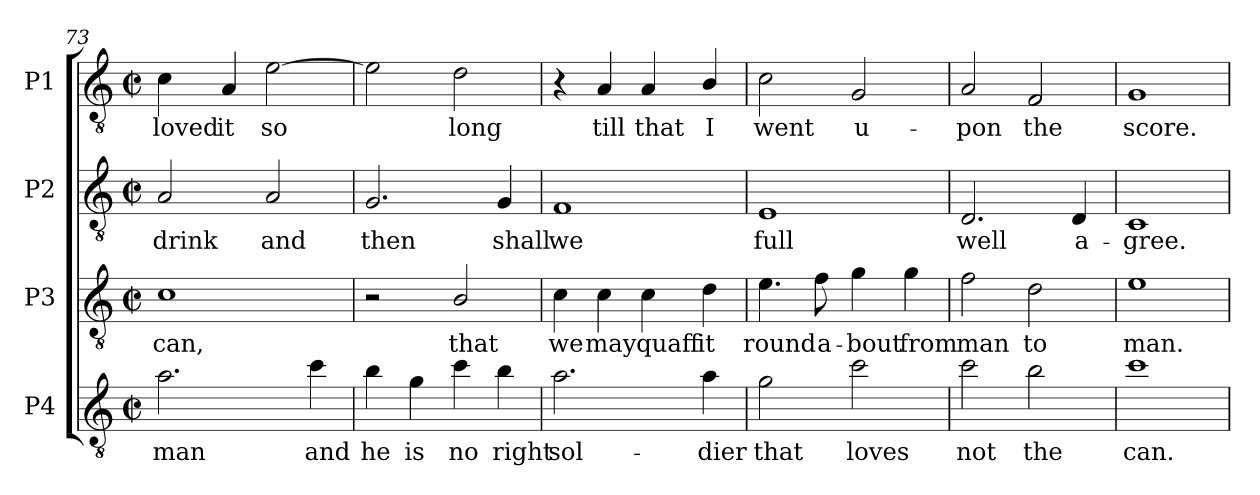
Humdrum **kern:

**kern	**text	**kern	**text	**kern	**text	**kern	**text
*part4	*part4	*part3	*part3	*part2	*part2	*part1	*part1
*staff4	*staff4	*staff3	*staff3	*staff2	*staff2	*staff1	*staff1
*I"P4	*	*I"P3	*	*I"P2	*	*I"P1	*
*clefGv2	*	*clefGv2	*	*clefGv2	*	*clefGv2	*
*ITrd7c12	*	*ITrd7c12	*	*ITrd7c12	*	*ITrd7c12	*
*k[]	*	*k[]	*	*k[]	*	*k[]	*
*C:	*	*C:	*	*C:	*	*C:	*
*M2/2	*	*M2/2	*	*M2/2	*	*M2/2	*
*met(c|)	*	*met(c|)	*	*met(c|)	*	*met(c|)	*
=73	=73	=73	=73	=73	=73	=73	=73
!	!LO:LY:b:color=#000000	!	!	!	!	!	!
!	!	!	!LO:LY:b:color=#000000	!	!	!	!
!	!	!	!	!	!LO:LY:b:color=#000000	!	!
!	!	!	!	!	!	!	!LO:LY:b:color=#000000
2.Ai\	man	1Ci	can,	2AAi/	drink	4Ci\	loved
!	!	!	!	!	!	!	!LO:LY:b:color=#000000
.	.	.	.	.	.	4AAi/	it
!	!	!	!	!	!LO:LY:b:color=#000000	!	!
!	!	!	!	!	!	!	!LO:LY:b:color=#000000
.	.	.	.	2AAi/	and	[2Ei\	so
!	!LO:LY:b:color=#000000	!	!	!	!	!	!
4ci\	and	.	.	.	.	.	.
=74	=74	=74	=74	=74	=74	=74	=74
!	!LO:LY:b:color=#000000	!	!	!	!	!	!
!	!	!	!	!	!LO:LY:b:color=#000000	!	!
4Bi\	he	2r	.	2.GGi/	then	2Ei\]	.
!	!LO:LY:b:color=#000000	!	!	!	!	!	!
4Gi\	is	.	.	.	.	.	.
!	!LO:LY:b:color=#000000	!	!	!	!	!	!
!	!	!	!LO:LY:b:color=#000000	!	!	!	!
!	!	!	!	!	!	!	!LO:LY:b:color=#000000
4ci\	no	2BBi/	that	.	.	2Di\	long
!	!LO:LY:b:color=#000000	!	!	!	!	!	!
!	!	!	!	!	!LO:LY:b:color=#000000	!	!
4Bi\	right	.	.	4GGi/	shall	.	.
=75	=75	=75	=75	=75	=75	=75	=75
!	!LO:LY:b:color=#000000	!	!	!	!	!	!
!	!	!	!LO:LY:b:color=#000000	!	!	!	!
!	!	!	!	!	!LO:LY:b:color=#000000	!	!
2.Ai\	sol-	4Ci\	we	1FFi	we	4r	.
!	!	!	!LO:LY:b:color=#000000	!	!	!	!
!	!	!	!	!	!	!	!LO:LY:b:color=#000000
.	.	4Ci\	may	.	.	4AAi/	till
!	!	!	!LO:LY:b:color=#000000	!	!	!	!
!	!	!	!	!	!	!	!LO:LY:b:color=#000000
.	.	4Ci\	quaff	.	.	4AAi/	that
!	!LO:LY:b:color=#000000	!	!	!	!	!	!
!	!	!	!LO:LY:b:color=#000000	!	!	!	!
!	!	!	!	!	!	!	!LO:LY:b:color=#000000
4Ai\	-dier	4Di\	it	.	.	4BBi/	I
=76	=76	=76	=76	=76	=76	=76	=76
!	!LO:LY:b:color=#000000	!	!	!	!	!	!
!	!	!	!LO:LY:b:color=#000000	!	!	!	!
!	!	!	!	!	!LO:LY:b:color=#000000	!	!
!	!	!	!	!	!	!	!LO:LY:b:color=#000000
2Gi\	that	4.Ei\	round	1EEi	full	2Ci\	went
!	!	!	!LO:LY:b:color=#000000	!	!	!	!
.	.	8Fi\	a-	.	.	.	.
!	!LO:LY:b:color=#000000	!	!	!	!	!	!
!	!	!	!LO:LY:b:color=#000000	!	!	!	!
!	!	!	!	!	!	!	!LO:LY:b:color=#000000
2ci\	loves	4Gi\	-bout	.	.	2GGi/	u-
!	!	!	!LO:LY:b:color=#000000	!	!	!	!
.	.	4Gi\	from	.	.	.	.
=77	=77	=77	=77	=77	=77	=77	=77
!	!LO:LY:b:color=#000000	!	!	!	!	!	!
!	!	!	!LO:LY:b:color=#000000	!	!	!	!
!	!	!	!	!	!LO:LY:b:color=#000000	!	!
!	!	!	!	!	!	!	!LO:LY:b:color=#000000
2ci\	not	2Fi\	man	2.DDi/	well	2AAi/	-pon
!	!LO:LY:b:color=#000000	!	!	!	!	!	!
!	!	!	!LO:LY:b:color=#000000	!	!	!	!
!	!	!	!	!	!	!	!LO:LY:b:color=#000000
2Bi\	the	2Di\	to	.	.	2FFi/	the
!	!	!	!	!	!LO:LY:b:color=#000000	!	!
.	.	.	.	4DDi/	a-	.	.
=78	=78	=78	=78	=78	=78	=78	=78
!	!LO:LY:b:color=#000000	!	!	!	!	!	!
!	!	!	!LO:LY:b:color=#000000	!	!	!	!
!	!	!	!	!	!LO:LY:b:color=#000000	!	!
!	!	!	!	!	!	!	!LO:LY:b:color=#000000
1ci	can.	1Ei	man.	1CCi	-gree.	1GGi	score.
=	=	=	=	=	=	=	=
*-	*-	*-	*-	*-	*-	*-	*-
